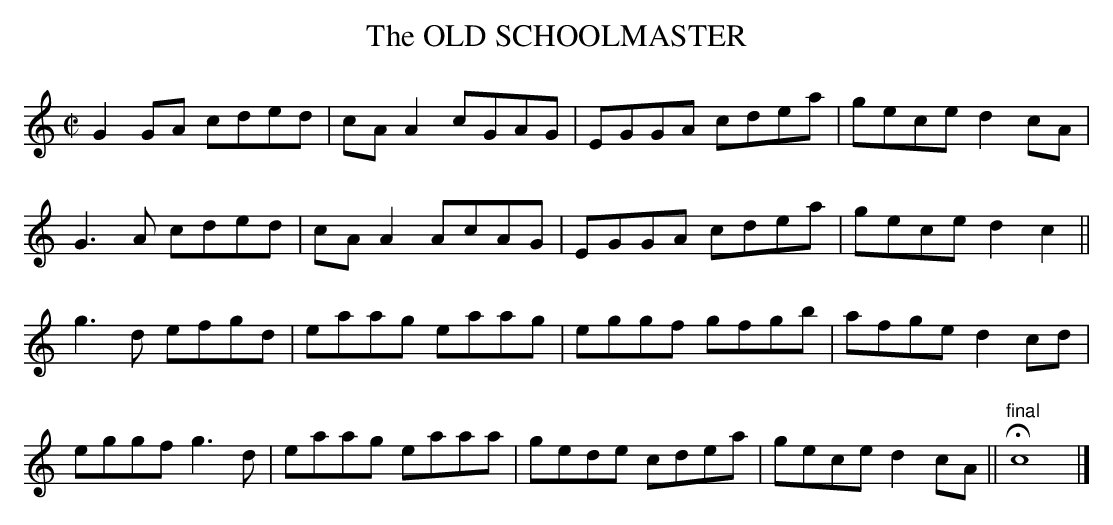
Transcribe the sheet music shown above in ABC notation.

X:1
T:OLD SCHOOLMASTER, The
M:C|
L:1/8
K:C
G2GA cded|cAA2 cGAG|EGGA cdea|gece d2cA|
G3A cded|cAA2 AcAG|EGGA cdea|gece d2c2||
g3d efgd|eaag eaag|eggf gfgb|afge d2cd|
eggf g3d|eaag eaaa|gede cdea|gece d2cA||\
"final"Hc8|]
